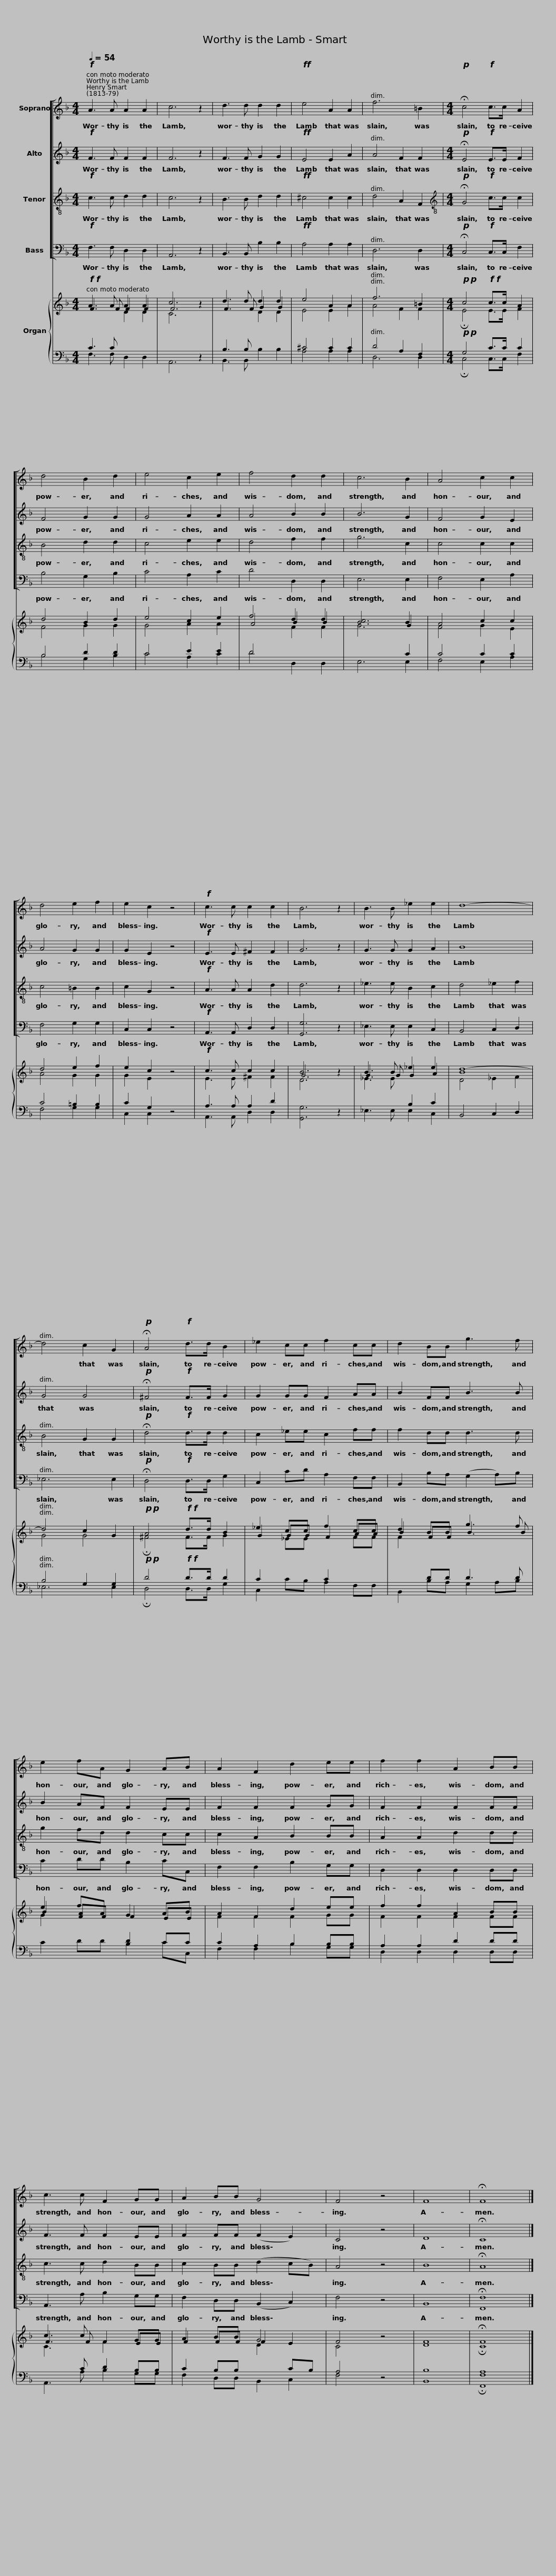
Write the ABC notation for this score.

X:1
%%score [ 1 2 3 4 ] { ( 5 6 ) | ( 7 8 ) }
L:1/8
Q:1/4=54
M:4/4
I:linebreak $
K:F
V:1 treble
V:2 treble
V:3 treble-8
V:4 bass
V:5 treble
V:6 treble
V:7 bass
V:8 bass
V:1
!f! A3 A A2 A2 | c6 z2 | d3 d d2 d2 |!ff! e4 A2 A2 | f6 =B2 |$ %5
[M:4/4]!p! !fermata!c4!f! c>c A2 | d4 B2 d2 | e4 c2 e2 | f4 d2 d2 | c6 B2 |$ %10
 A4 c2 c2 | d4 e2 f2 | e2 c2 z4 |!f! c3 c c2 c2 | B6 z2 |$ %15
 B3 B _e2 e2 | d8- | d4 c2 G2 |!p! !fermata!A4!f! d>d B2 | _e2 cc f2 cc |$ %20
 d2 BB g3 f | e2 fA G2 AB | A2 F2 d2 ee | f2 f2 A2 BB |$ c3 c F2 GG | %25
 A2 BB G4 | F4 z4 | F8 | !fermata!F8 |] %29
V:2
!f! F3 F F2 F2 | F6 z2 | F3 F G2 G2 |!ff! E4 E2 A2 | A4 F2 F2 |$ %5
[M:4/4]!p! !fermata!E4!f! E>E F2 | F4 G2 G2 | G4 A2 A2 | A4 B2 B2 | B6 G2 |$ %10
 F4 G2 E2 | A4 G2 G2 | G2 E2 z4 |!f! E3 E ^F2 F2 | G6 z2 |$ %15
 G3 G G2 A2 | B8 | G4 G4 |!p! !fermata!^F4!f! F>F G2 | G2 GG F2 AA |$ %20
 B2 FF B3 B | B2 AF F2 EE | F2 F2 F2 GG | F2 F2 F2 FF |$ F3 F F2 EE | %25
 F2 FF (F2 E2) | C4 z4 | D8 | !fermata!C8 |] %29
V:3
!f! c3 c d2 d2 | c6 z2 | B3 B d2 d2 |!ff! ^c4 c2 c2 | d4 A2 F2 |$ %5
[M:4/4][K:treble-8]!p! !fermata!G4!f! c>c c2 | B4 d2 d2 | c4 e2 e2 | d4 f2 f2 | g6 c2 |$ %10
 c4 c2 c2 | c4 =B2 B2 | c2 G2 z4 |!f! A3 A A2 d2 | d6 z2 |$ %15
 _e3 e B2 c2 | d4 _e2 f2 | B4 G2 G2 |!p! !fermata!d4!f! d>d d2 | c2 _ee c2 ff |$ %20
 f2 dd d3 d | g2 fd d2 cc | c2 A2 B2 BB | A2 A2 d2 dd |$ c3 c d2 BB | %25
 c2 BB (d2 cB) | A4 z4 | B8 | !fermata!A8 |] %29
V:4
!f! F,3 F, D,2 D,2 | A,,6 z2 | B,,3 B,, B,2 B,2 |!ff! A,4 A,2 A,2 | D,6 D,2 |$ %5
[M:4/4]!p! !fermata!C,4!f! C,>C, F,2 | B,4 G,2 B,2 | C4 A,2 C2 | D4 D,2 D,2 | E,6 E,2 |$ %10
 F,4 E,2 A,2 | F,4 G,2 G,2 | C,2 C,2 z4 |!f! A,,3 A,, D,2 D,2 | [G,,G,]6 z2 |$ %15
 _E,3 E, E,2 C,2 | B,,4 C,2 D,2 | _E,6 E,2 |!p! !fermata!D,4!f! D,>D, G,2 | C,2 CD A,2 F,F, |$ %20
 B,,2 B,A, (G,2 A,)B, | C2 DD B,2 CC, | F,2 F,2 B,2 G,G, | D,2 D,2 D,2 D,D, |$ A,,3 A, B,2 G,G, | %25
 F,2 D,D, (B,,2 C,2) | F,4 z4 | B,,8 | !fermata![F,,F,]8 |] %29
V:5
!f!!f! A3 A A2 A2 | c6 z2 | d3 d d2 d2 | e4 A2 A2 | f6 =B2 |$ %5
[M:4/4]!p!!p! c4!f!!f! c>c A2 | d4 B2 d2 | e4 c2 e2 | f4 d2 d2 | x6 B2 |$ %10
 A4 c2 c2 | d4 e2 f2 | e2 c2 z4 |!f! c3 c c2 c2 | B6 z2 |$ %15
 B3 B _e2 e2 | d8- | d4 c2 G2 |!p!!p! A4!f!!f! d>d B2 | _e2 cc f2 cc |$ %20
 d2 BB g3 f | e2 fA G2 AB | A2 F2 d2 ee | f2 f2 A2 BB |$ c3 c F2 GG | %25
 A2 BB G4 | F4 z4 | F8 | !fermata!F8 |] %29
V:6
 F3 F F2 F2 | F6 z2 | F3 F G2 G2 | E4 E2 A2 | A4 F2 F2 |$ %5
[M:4/4] !fermata!E4 E>E F2 | F4 G2 G2 | G4 A2 A2 | A4 B2 B2 | [Bc]6 G2 |$ %10
 F4 G2 E2 | A4 G2 G2 | G2 E2 z4 | E3 E ^F2 F2 | G6 z2 |$ %15
 G3 G G2 A2 | B8 | G4 G4 | !fermata!^F4 F>F G2 | G2 GG F2 AA |$ %20
 B2 FF B3 B | B2 [FA]F F2 EE | F2 F2 F2 GG | F2 F2 F2 FF |$ F3 F F2 EE | %25
 F2 FF F2 E2 | C4 z4 | D8 | !fermata!C8 |] %29
V:7
 C3 C[I:staff -1] D2 D2 | C6[I:staff +1] z2 | B,3 B,[I:staff -1] D2 D2 |[I:staff +1] ^C4 C2 C2 | D4 A,2 F,2 |$ %5
[M:4/4]!p!!p! G,4 C>C C2 | B,4 D2 D2 | C4 E2 E2 | D4[I:staff -1] F2 F2 | G6[I:staff +1] C2 |$ %10
 C4 C2 C2 | C4 =B,2 B,2 | C2 G,2 z4 | A,3 A, A,2 D2 |[I:staff -1] D6[I:staff +1] z2 |$ %15
[I:staff -1] _E3 E[I:staff +1] B,2 C2 |[I:staff -1] D4 _E2 F2 |[I:staff +1] B,4 G,2 G,2 |!p!!p! D4!f!!f! D>D D2 | C2[I:staff -1] _EE[I:staff +1] C2[I:staff -1] FF |$ %20
 F2[I:staff +1] DD D3 D |[I:staff -1] G2[I:staff +1] x2 D2 CC | C2 A,2 B,2 B,B, | A,2 A,2 D2 DD |$[I:staff -1] C3[I:staff +1] C D2 B,B, | %25
 C2 B,B,[I:staff -1] D2[I:staff +1] CB, | A,4 z4 | B,8 | A,8 |] %29
V:8
 F,3 F, D,2 D,2 | A,,6 z2 | B,,3 B,, B,2 B,2 | A,4 A,2 A,2 | D,6 D,2 |$ %5
[M:4/4] !fermata!C,4 C,>C, F,2 | B,4 G,2 B,2 | C4 A,2 C2 | D4 D,2 D,2 | E,6 E,2 |$ %10
 F,4 E,2 A,2 | F,4 G,2 G,2 | C,2 C,2 z4 | A,,3 A,, D,2 D,2 | [G,,G,]6 z2 |$ %15
 _E,3 E, E,2 C,2 | B,,4 C,2 D,2 | _E,6 E,2 | !fermata!D,4 D,>D, G,2 | C,2 CB, A,2 F,F, |$ %20
 B,,2 B,A, G,2 A,B, | C2 DD B,2 CC, | F,2 F,2 B,2 G,G, | D,2 D,2 D,2 D,D, |$ A,,3 A, B,2 G,G, | %25
 F,2 D,D, B,,2 C,2 | F,4 z4 | B,,8 | !fermata![F,,F,]8 |] %29
